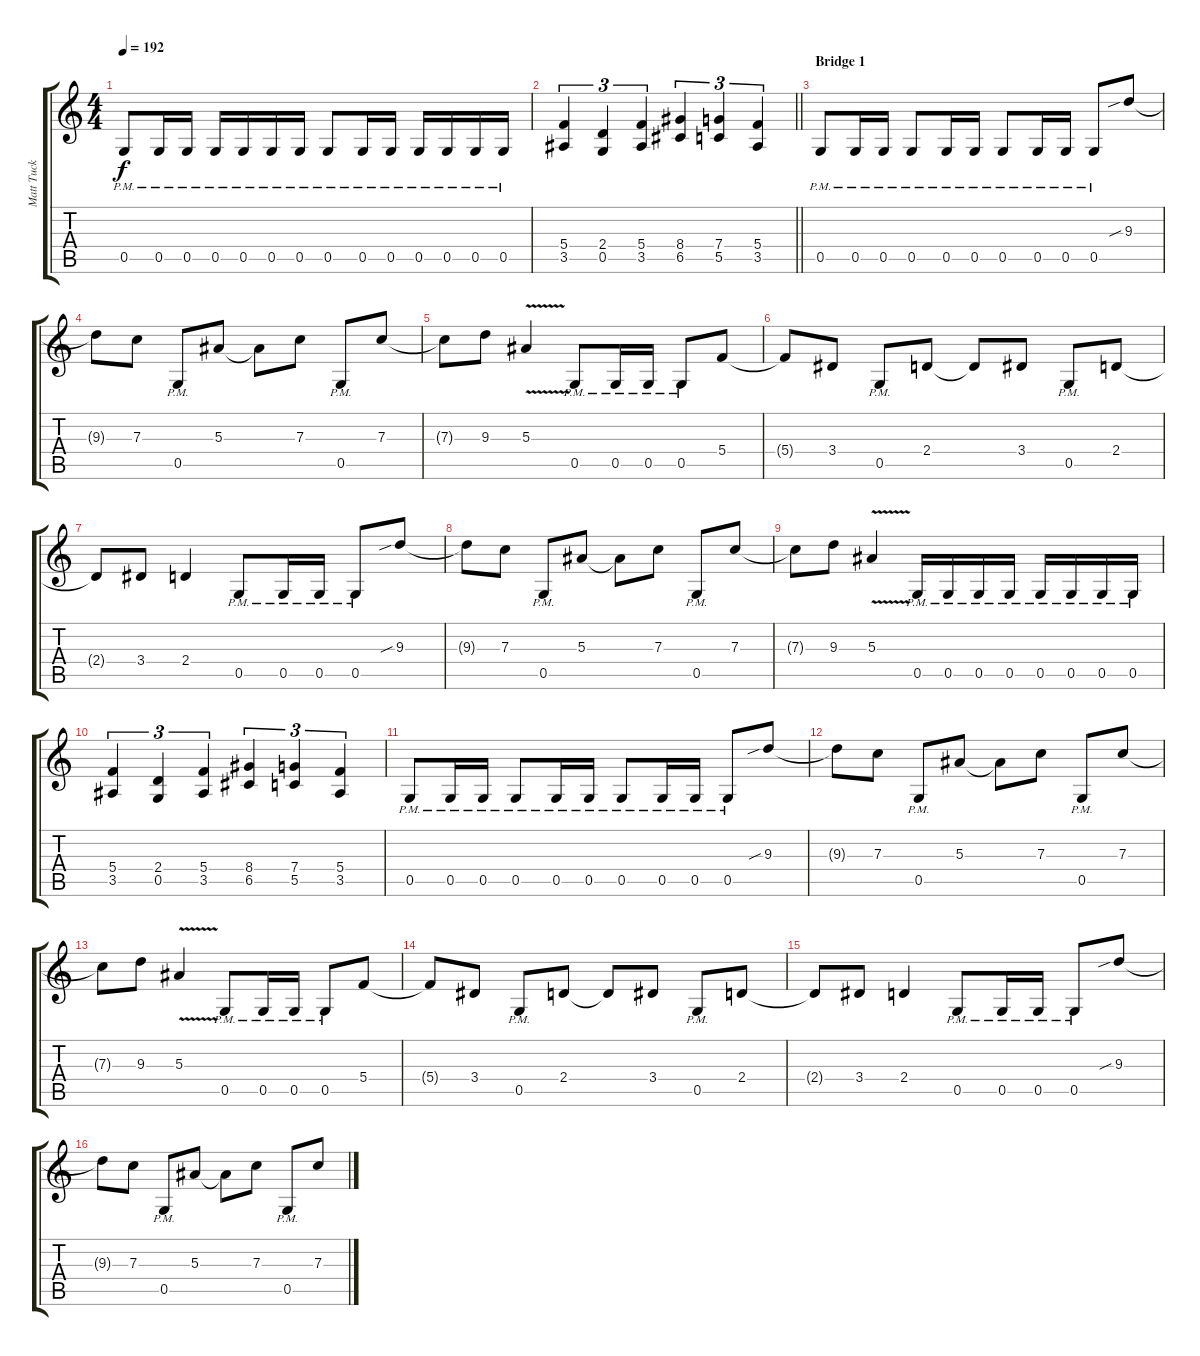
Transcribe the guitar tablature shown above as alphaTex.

\track ("Matt Tuck" "Matt Tuck") {instrument distortionguitar}
\staff {score tabs}
\tuning (D4 A3 F3 C3 G2 C2) {hide}
\ts (4 4)
\tempo 192
\clef g2
\ks c
0.5{pm}.8{dy f} 0.5{pm}.16 0.5{pm}.16 0.5{pm}.16 0.5{pm}.16 0.5{pm}.16 0.5{pm}.16 0.5{pm}.8 0.5{pm}.16 0.5{pm}.16 0.5{pm}.16 0.5{pm}.16 0.5{pm}.16 0.5{pm}.16 |
\barLineRight lightlight
(5.4 3.5).4{tu (3 2)} (2.4 0.5).4{tu (3 2)} (5.4 3.5).4{tu (3 2)} (8.4 6.5).4{tu (3 2)} (7.4 5.5).4{tu (3 2)} (5.4 3.5).4{tu (3 2)} |
\section ("" "Bridge 1")
0.5{pm}.8 0.5{pm}.16 0.5{pm}.16 0.5{pm}.8 0.5{pm}.16 0.5{pm}.16 0.5{pm}.8 0.5{pm}.16 0.5{pm}.16 0.5{pm}.8 9.3{sib}.8 |
9.3{t}.8 7.3.8 0.5{pm}.8 5.3.8 5.3{t}.8 7.3.8 0.5{pm}.8 7.3.8 |
7.3{t}.8 9.3.8 5.3{v}.4 0.5{pm}.8 0.5{pm}.16 0.5{pm}.16 0.5{pm}.8 5.4.8 |
5.4{t}.8 3.4.8 0.5{pm}.8 2.4.8 2.4{t}.8 3.4.8 0.5{pm}.8 2.4.8 |
2.4{t}.8 3.4.8 2.4.4 0.5{pm}.8 0.5{pm}.16 0.5{pm}.16 0.5{pm}.8 9.3{sib}.8 |
9.3{t}.8 7.3.8 0.5{pm}.8 5.3.8 5.3{t}.8 7.3.8 0.5{pm}.8 7.3.8 |
7.3{t}.8 9.3.8 5.3{v}.4 0.5{pm}.16 0.5{pm}.16 0.5{pm}.16 0.5{pm}.16 0.5{pm}.16 0.5{pm}.16 0.5{pm}.16 0.5{pm}.16 |
(5.4 3.5).4{tu (3 2)} (2.4 0.5).4{tu (3 2)} (5.4 3.5).4{tu (3 2)} (8.4 6.5).4{tu (3 2)} (7.4 5.5).4{tu (3 2)} (5.4 3.5).4{tu (3 2)} |
0.5{pm}.8 0.5{pm}.16 0.5{pm}.16 0.5{pm}.8 0.5{pm}.16 0.5{pm}.16 0.5{pm}.8 0.5{pm}.16 0.5{pm}.16 0.5{pm}.8 9.3{sib}.8 |
9.3{t}.8 7.3.8 0.5{pm}.8 5.3.8 5.3{t}.8 7.3.8 0.5{pm}.8 7.3.8 |
7.3{t}.8 9.3.8 5.3{v}.4 0.5{pm}.8 0.5{pm}.16 0.5{pm}.16 0.5{pm}.8 5.4.8 |
5.4{t}.8 3.4.8 0.5{pm}.8 2.4.8 2.4{t}.8 3.4.8 0.5{pm}.8 2.4.8 |
2.4{t}.8 3.4.8 2.4.4 0.5{pm}.8 0.5{pm}.16 0.5{pm}.16 0.5{pm}.8 9.3{sib}.8 |
9.3{t}.8 7.3.8 0.5{pm}.8 5.3.8 5.3{t}.8 7.3.8 0.5{pm}.8 7.3.8
